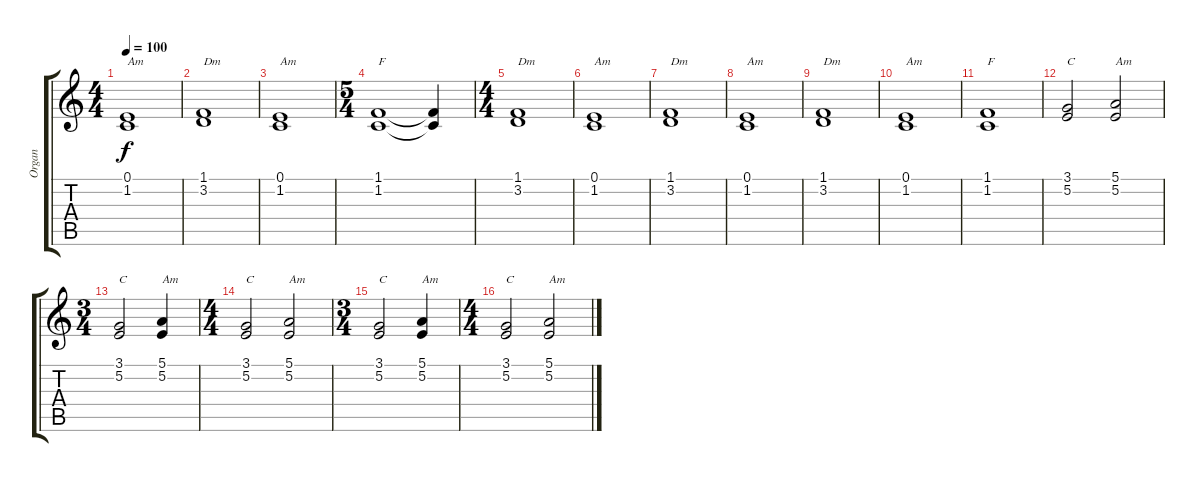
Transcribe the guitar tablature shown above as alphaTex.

\track ("Organ" "Organ") {instrument percussiveorgan}
\staff {score tabs}
\tuning (E4 B3 G3 D3 A2 E2) {hide}
\ts (4 4)
\tempo 100
\clef g2
\ks c
(0.1 1.2).1{txt "Am" dy f} |
(1.1 3.2).1{txt "Dm"} |
(0.1 1.2).1{txt "Am"} |
\ts (5 4)
(1.1 1.2).1{txt "F"} (1.1{t} 1.2{t}).4 |
\ts (4 4)
(1.1 3.2).1{txt "Dm"} |
(0.1 1.2).1{txt "Am"} |
(1.1 3.2).1{txt "Dm"} |
(0.1 1.2).1{txt "Am"} |
(1.1 3.2).1{txt "Dm"} |
(0.1 1.2).1{txt "Am"} |
(1.1 1.2).1{txt "F"} |
(3.1 5.2).2{txt "C"} (5.1 5.2).2{txt "Am"} |
\ts (3 4)
(3.1 5.2).2{txt "C"} (5.1 5.2).4{txt "Am"} |
\ts (4 4)
(3.1 5.2).2{txt "C"} (5.1 5.2).2{txt "Am"} |
\ts (3 4)
(3.1 5.2).2{txt "C"} (5.1 5.2).4{txt "Am"} |
\ts (4 4)
(3.1 5.2).2{txt "C"} (5.1 5.2).2{txt "Am"}
